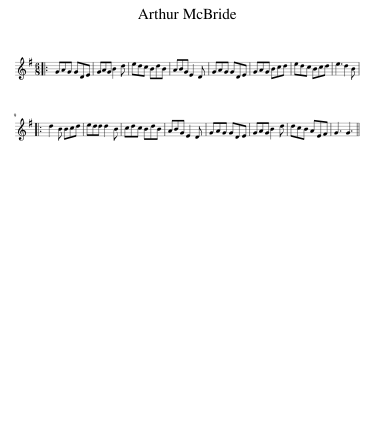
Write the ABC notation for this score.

X:1
L:1/8
M:6/8
I:linebreak $
K:G
V:1 treble
V:1
|: GAG GDE | GAG B2 d | edc BdB | ABG E2 D | GAG GDE | %5
 GAG Bcd | edc Bcd | e3 d2 B |:$ d2 B Bcd | edd d2 B | %10
 cdc BdB | ABG E2 D | GAG GDE | GAG B2 d | dcB AEF | %15
 G3 G3 || %16
